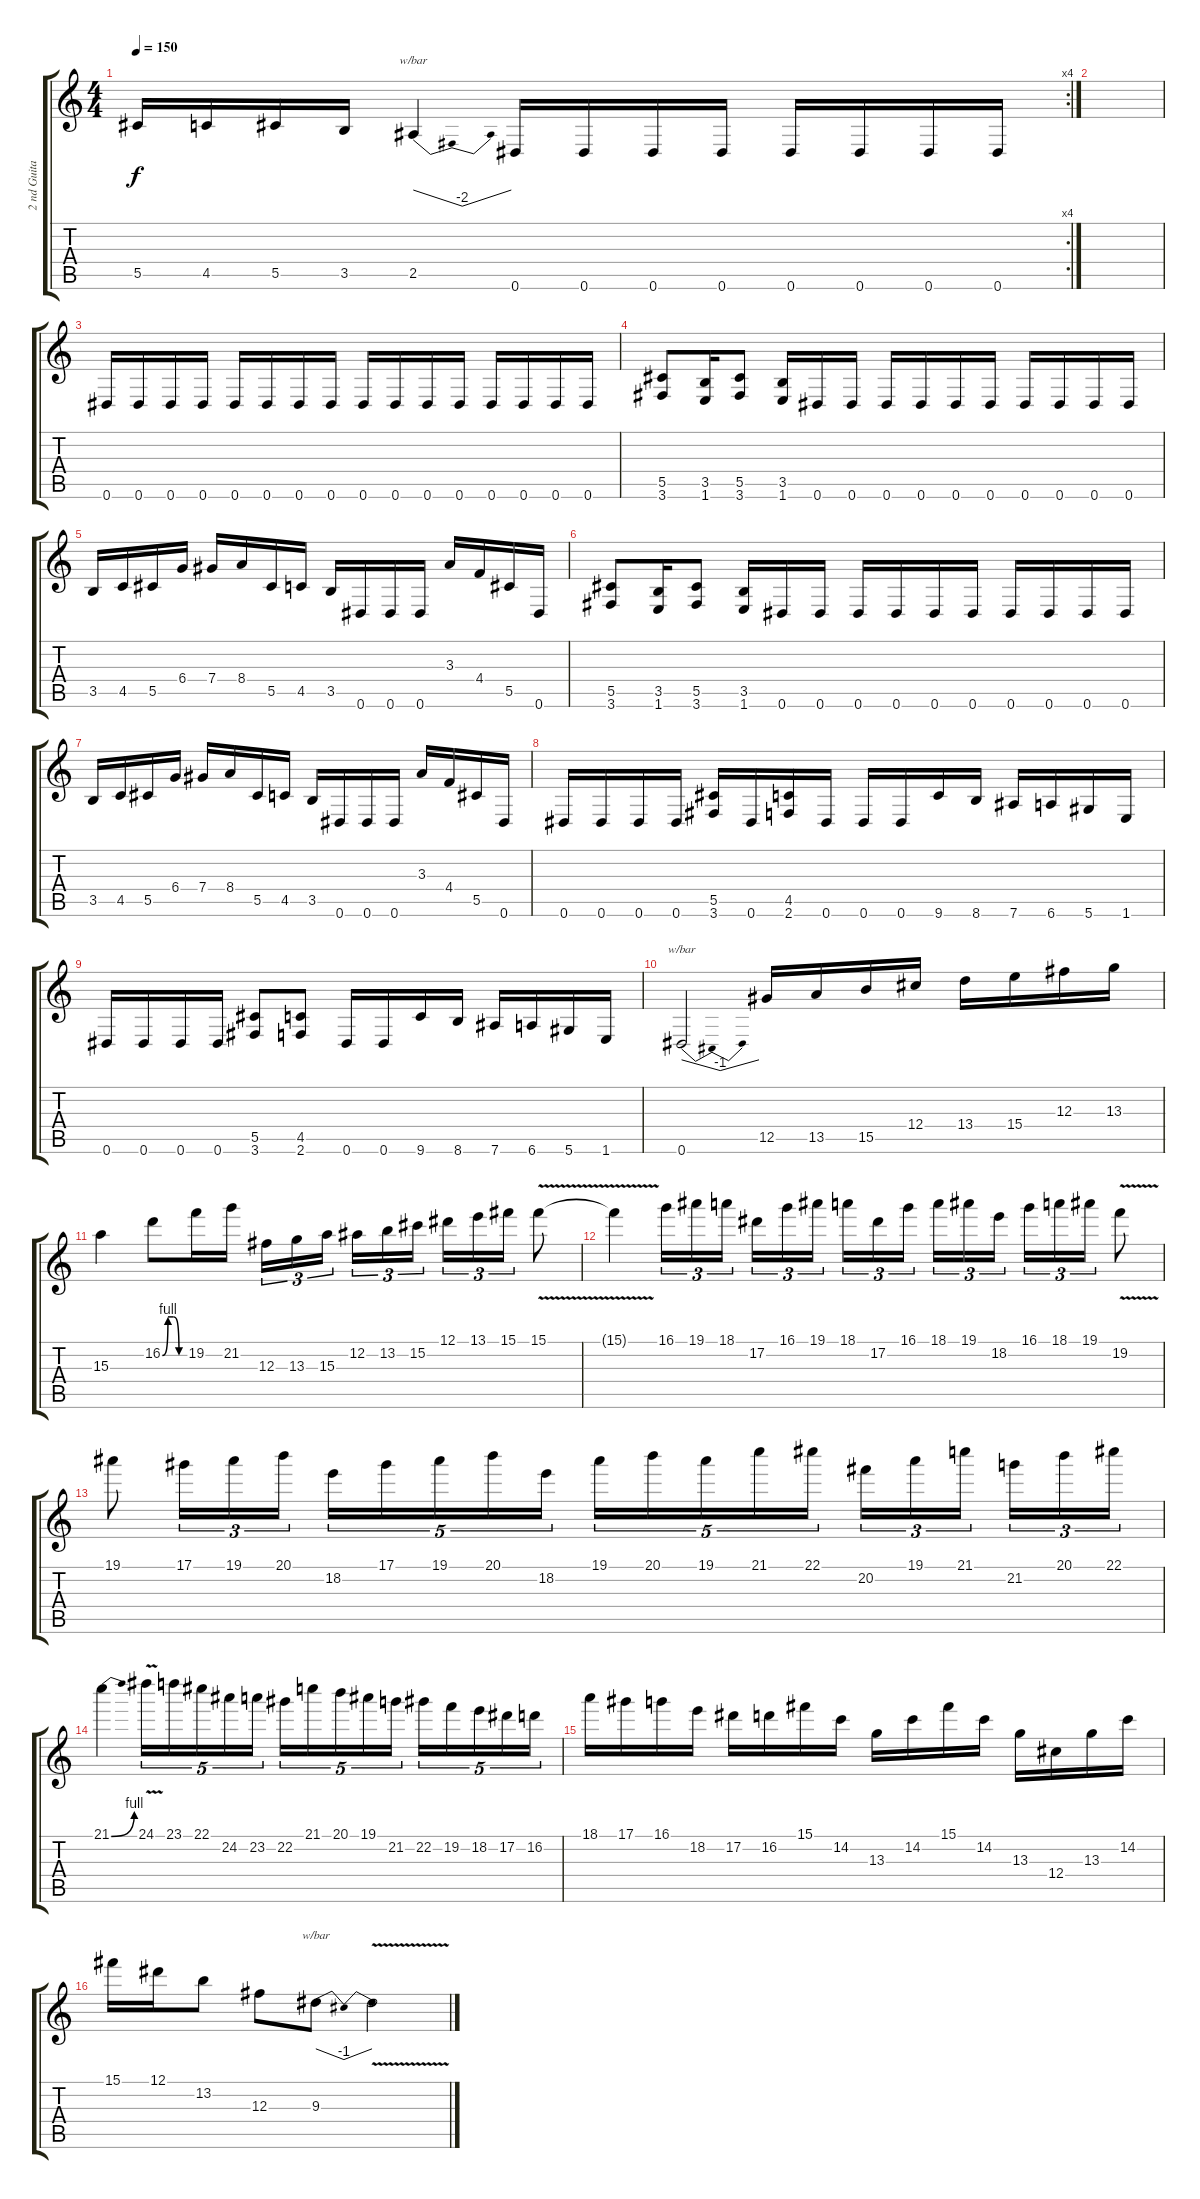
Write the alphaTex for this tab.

\track ("2 nd Guitar" "2 nd Guita") {instrument overdrivenguitar}
\staff {score tabs}
\tuning (Eb4 Bb3 Gb3 Db3 Ab2 Eb2) {hide}
\rc 4
\ts (4 4)
\tempo 150
\clef g2
\ks c
5.5.16{dy f} 4.5.16 5.5.16 3.5.16 2.5.4{tbe (dip default 0 0 30 -8 60 0)} 0.6.16 0.6.16 0.6.16 0.6.16 0.6.16 0.6.16 0.6.16 0.6.16 |
|
0.6.16 0.6.16 0.6.16 0.6.16 0.6.16 0.6.16 0.6.16 0.6.16 0.6.16 0.6.16 0.6.16 0.6.16 0.6.16 0.6.16 0.6.16 0.6.16 |
(5.5 3.6).8 (3.5 1.6).16 (5.5 3.6).8 (3.5 1.6).16 0.6.16 0.6.16 0.6.16 0.6.16 0.6.16 0.6.16 0.6.16 0.6.16 0.6.16 0.6.16 |
3.5.16 4.5.16 5.5.16 6.4.16 7.4.16 8.4.16 5.5.16 4.5.16 3.5.16 0.6.16 0.6.16 0.6.16 3.3.16 4.4.16 5.5.16 0.6.16 |
(5.5 3.6).8 (3.5 1.6).16 (5.5 3.6).8 (3.5 1.6).16 0.6.16 0.6.16 0.6.16 0.6.16 0.6.16 0.6.16 0.6.16 0.6.16 0.6.16 0.6.16 |
3.5.16 4.5.16 5.5.16 6.4.16 7.4.16 8.4.16 5.5.16 4.5.16 3.5.16 0.6.16 0.6.16 0.6.16 3.3.16 4.4.16 5.5.16 0.6.16 |
0.6.16 0.6.16 0.6.16 0.6.16 (5.5 3.6).16 0.6.16 (4.5 2.6).16 0.6.16 0.6.16 0.6.16 9.6.16 8.6.16 7.6.16 6.6.16 5.6.16 1.6.16 |
0.6.16 0.6.16 0.6.16 0.6.16 (5.5 3.6).8 (4.5 2.6).8 0.6.16 0.6.16 9.6.16 8.6.16 7.6.16 6.6.16 5.6.16 1.6.16 |
0.6.2{tbe (dip default 0 0 30 -4 60 0)} 12.5.16 13.5.16 15.5.16 12.4.16 13.4.16 15.4.16 12.3.16 13.3.16 |
15.3.4 16.2{be (custom 0 0 15 4 30 4 45 0 60 0)}.8 19.2.16 21.2.16 12.3.16{tu (3 2)} 13.3.16{tu (3 2)} 15.3.16{tu (3 2)} 12.2.16{tu (3 2)} 13.2.16{tu (3 2)} 15.2.16{tu (3 2)} 12.1.16{tu (3 2)} 13.1.16{tu (3 2)} 15.1.16{tu (3 2)} 15.1{v}.8 |
15.1{t}.4 16.1.16{tu (3 2)} 19.1.16{tu (3 2)} 18.1.16{tu (3 2)} 17.2.16{tu (3 2)} 16.1.16{tu (3 2)} 19.1.16{tu (3 2)} 18.1.16{tu (3 2)} 17.2.16{tu (3 2)} 16.1.16{tu (3 2)} 18.1.16{tu (3 2)} 19.1.16{tu (3 2)} 18.2.16{tu (3 2)} 16.1.16{tu (3 2)} 18.1.16{tu (3 2)} 19.1.16{tu (3 2)} 19.2{v}.8 |
19.1.8 17.1.16{tu (3 2)} 19.1.16{tu (3 2)} 20.1.16{tu (3 2)} 18.2.16{tu (5 4)} 17.1.16{tu (5 4)} 19.1.16{tu (5 4)} 20.1.16{tu (5 4)} 18.2.16{tu (5 4)} 19.1.16{tu (5 4)} 20.1.16{tu (5 4)} 19.1.16{tu (5 4)} 21.1.16{tu (5 4)} 22.1.16{tu (5 4)} 20.2.16{tu (3 2)} 19.1.16{tu (3 2)} 21.1.16{tu (3 2)} 21.2.16{tu (3 2)} 20.1.16{tu (3 2)} 22.1.16{tu (3 2)} |
21.1{be (bend 0 0 60 4)}.4 24.1{v}.16{tu (5 4)} 23.1.16{tu (5 4)} 22.1.16{tu (5 4)} 24.2.16{tu (5 4)} 23.2.16{tu (5 4)} 22.2.16{tu (5 4)} 21.1.16{tu (5 4)} 20.1.16{tu (5 4)} 19.1.16{tu (5 4)} 21.2.16{tu (5 4)} 22.2.16{tu (5 4)} 19.2.16{tu (5 4)} 18.2.16{tu (5 4)} 17.2.16{tu (5 4)} 16.2.16{tu (5 4)} |
18.1.16 17.1.16 16.1.16 18.2.16 17.2.16 16.2.16 15.1.16 14.2.16 13.3.16 14.2.16 15.1.16 14.2.16 13.3.16 12.4.16 13.3.16 14.2.16 |
15.1.16 12.1.16 13.2.8 12.3.8 9.3.8{tbe (dip default 0 0 30 -4 60 0)} 9.3{v t}.2
